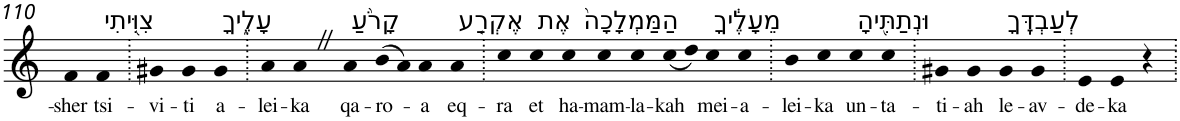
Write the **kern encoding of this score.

**kern	**text
*part1	*part1
*staff1	*staff1
*I"Piano	*
*I'Pno	*
!!LO:PB:g=z
*clefG2	*
*k[]	*
=110	=110
!	!LO:LY:b
4f	-sher
!LO:TX:a:t=צִוִּ֖יתִי	!
!	!LO:LY:b
4f	tsi-
=111.	=111.
!	!LO:LY:b
4g#X	-vi-
!	!LO:LY:b
4g#	-ti
!LO:TX:a:t=עָלֶ֑יךָ	!
!	!LO:LY:b
4g#	a-
=112.	=112.
!	!LO:LY:b
4a	-lei-
!	!LO:LY:b
4aZ	-ka
!LO:TX:a:t=קָרֹ֨עַ	!
!	!LO:LY:b
4a	qa-
!	!LO:LY:b
(>8b	-ro-
8a)	.
!	!LO:LY:b
4a	-a
!LO:TX:a:t=אֶקְרַ֤ע	!
!	!LO:LY:b
4a	eq-
=113.	=113.
!	!LO:LY:b
4cc	-ra
!LO:TX:a:t=אֶת	!
!	!LO:LY:b
4cc	et
!LO:TX:a:t=הַמַּמְלָכָה֙	!
!	!LO:LY:b
4cc	ha-
!	!LO:LY:b
4cc	-mam-
!	!LO:LY:b
4cc	-la-
!	!LO:LY:b
(<8cc	-kah
8dd)	.
!LO:TX:a:t=מֵעָלֶ֔יךָ	!
!	!LO:LY:b
4cc	mei-
!	!LO:LY:b
4cc	-a-
=114.	=114.
!	!LO:LY:b
4b	-lei-
!	!LO:LY:b
4cc	-ka
!LO:TX:a:t=וּנְתַתִּ֖יהָ	!
!	!LO:LY:b
4cc	un-
!	!LO:LY:b
4cc	-ta-
=115.	=115.
!	!LO:LY:b
4g#X	-ti-
!	!LO:LY:b
4g#	-ah
!LO:TX:a:t=לְעַבְדֶּֽךָ	!
!	!LO:LY:b
4g#	le-
!	!LO:LY:b
4g#	-av-
=116.	=116.
!	!LO:LY:b
4e	-de-
!	!LO:LY:b
4e	-ka
4r	.
=.	=.
*-	*-
